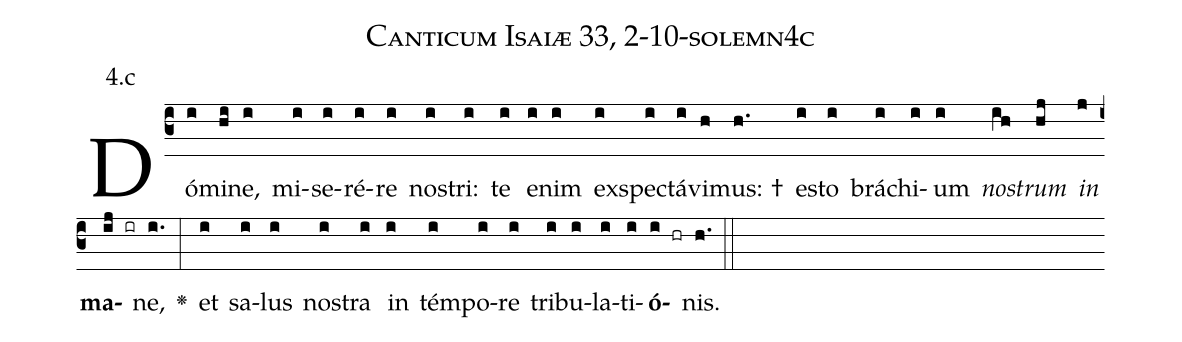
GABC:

name: Canticum Isaiæ 33, 2-10-solemn4c;
annotation: 4.c;
%%
(c3)Dó(i)mi(hi)ne,(i) mi(i)se(i)ré(i)re(i) no(i)stri:(i) te(i) e(i)nim(i) ex(i)spe(i)ctá(i)vi(h)mus: †(h.) e(i)sto(i) brá(i)chi(i)um(i) <i>no</i>(ih)<i>strum</i>(hj) <i>in</i>(j) <b>ma</b>(ij ir)ne,(i.) <v>\greheightstar</v>(:) et(i) sa(i)lus(i) no(i)stra(i) in(i) tém(i)po(i)re(i) tri(i)bu(i)la(i)ti(i)<b>ó</b>(i hr)nis.(h.) (::)


%E(i) u(i) o(i) u(i) a(i) e.(h.) (::)
